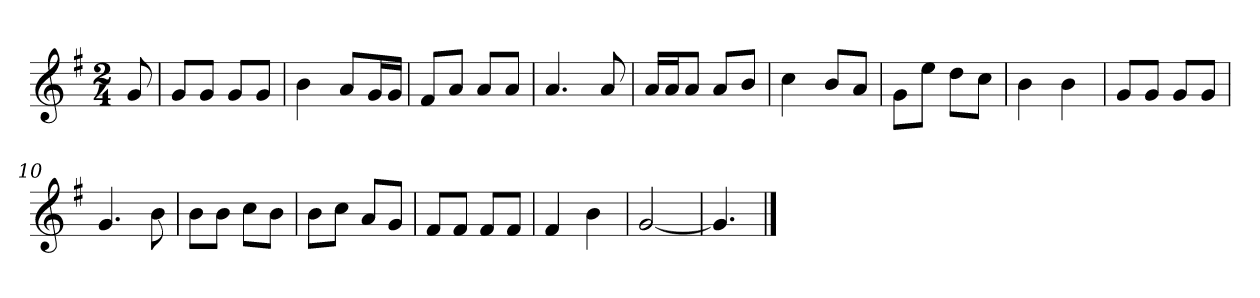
**kern
*part1
*staff1
*k[f#]
*M2/4
*MM120
=
8g
=1
8gL
8gJ
8gL
8gJ
=2
4b
8aL
16gL
16gJJ
=3
8f#L
8aJ
8aL
8aJ
=4
4.a
8a
=5
16aLL
16aJ
8aJ
8aL
8bJ
=6
4cc
8bL
8aJ
=7
8gL
8eeJ
8ddL
8ccJ
=8
4b
4b
=9
8gL
8gJ
8gL
8gJ
=10
4.g
8b
=11
8bL
8bJ
8ccL
8bJ
=12
8bL
8ccJ
8aL
8gJ
=13
8f#L
8f#J
8f#L
8f#J
=14
4f#
4b
=15
[2g
=16
4.g]
==
*-
